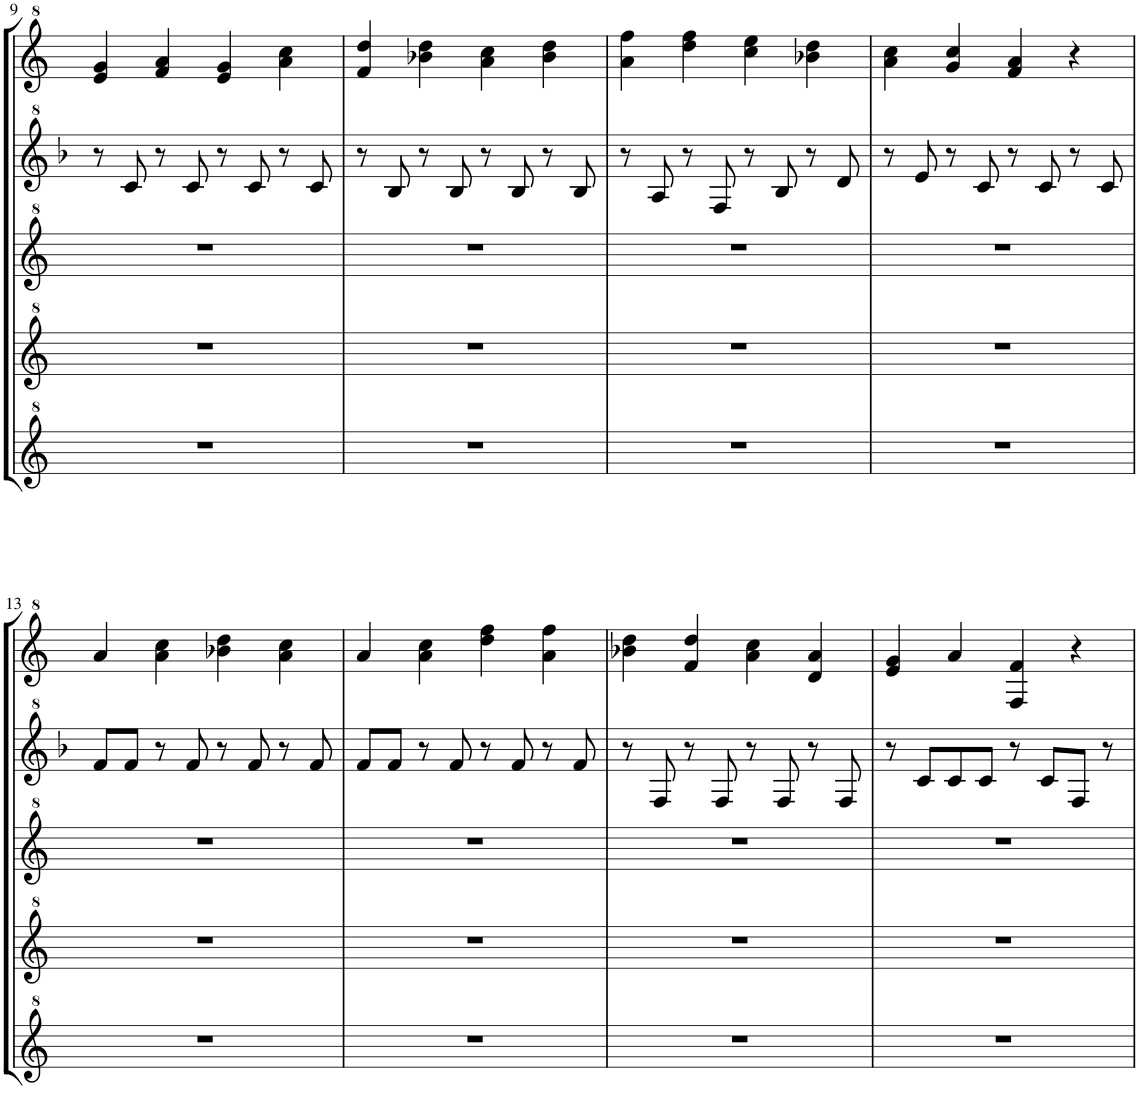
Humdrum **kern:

**kern	**kern
*part1	*part1
*staff2	*staff1
*I"Model III	*
!!LO:PB:g=z
*clefG^2	*clefG^2
*k[b-]	*
*M4/4	*M4/4
=9	=9
8r	4ee/ 4gg/
8cc/	.
8r	4ff/ 4aa/
8cc/	.
8r	4ee/ 4gg/
8cc/	.
8r	4aa\ 4ccc\
8cc/	.
=10	=10
8r	4ff/ 4ddd/
8b-/	.
8r	4bb-X\ 4ddd\
8b-/	.
8r	4aa\ 4ccc\
8b-/	.
8r	4bb-\ 4ddd\
8b-/	.
=11	=11
8r	4aa\ 4fff\
8a/	.
8r	4ddd\ 4fff\
8f/	.
8r	4ccc\ 4eee\
8b-/	.
8r	4bb-X\ 4ddd\
8dd/	.
=12	=12
8r	4aa\ 4ccc\
8ee/	.
8r	4gg/ 4ccc/
8cc/	.
8r	4ff/ 4aa/
8cc/	.
8r	4r
8cc/	.
!!LO:LB:g=z
=13	=13
8ff/L	4aa/
8ff/J	.
8r	4aa\ 4ccc\
8ff/	.
8r	4bb-X\ 4ddd\
8ff/	.
8r	4aa\ 4ccc\
8ff/	.
=14	=14
8ff/L	4aa/
8ff/J	.
8r	4aa\ 4ccc\
8ff/	.
8r	4ddd\ 4fff\
8ff/	.
8r	4aa\ 4fff\
8ff/	.
=15	=15
8r	4bb-X\ 4ddd\
8f/	.
8r	4ff/ 4ddd/
8f/	.
8r	4aa\ 4ccc\
8f/	.
8r	4dd/ 4aa/
8f/	.
=16	=16
8r	4ee/ 4gg/
8cc/L	.
8cc/	4aa/
8cc/J	.
8r	4f/ 4ff/
8cc/L	.
8f/J	4r
8r	.
=	=
*-	*-
